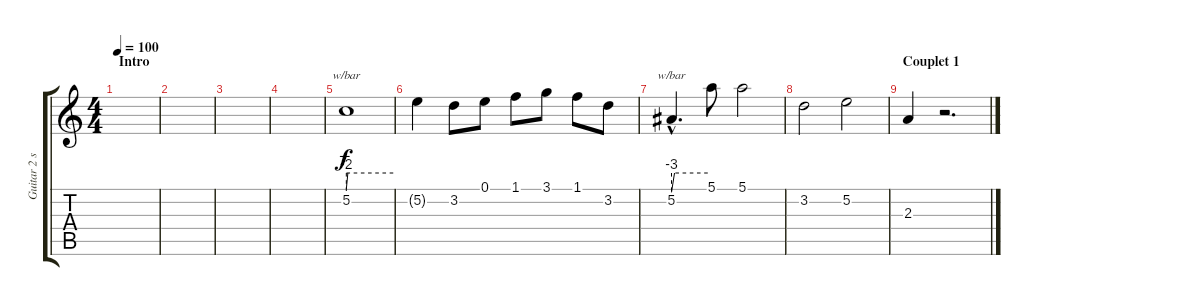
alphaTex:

\track ("Guitar 2 solo" "Guitar 2 s") {instrument electricguitarjazz}
\staff {score tabs}
\tuning (E4 B3 G3 D3 A2 E2) {hide}
\ts (4 4)
\section ("" "Intro")
\tempo 100
\clef g2
\ks c
|
|
|
|
5.2.1{tbe (custom default 0 -8 2 0 60 0)} |
5.2{t}.4 3.2.8 0.1.8 1.1.8 3.1.8 1.1.8 3.2.8 |
5.2{hac}.4{d tbe (custom default 0 -12 5 0 60 0)} 5.1.8 5.1.2 |
3.2.2 5.2.2 |
\section ("" "Couplet 1")
2.3.4 r.2{d}
